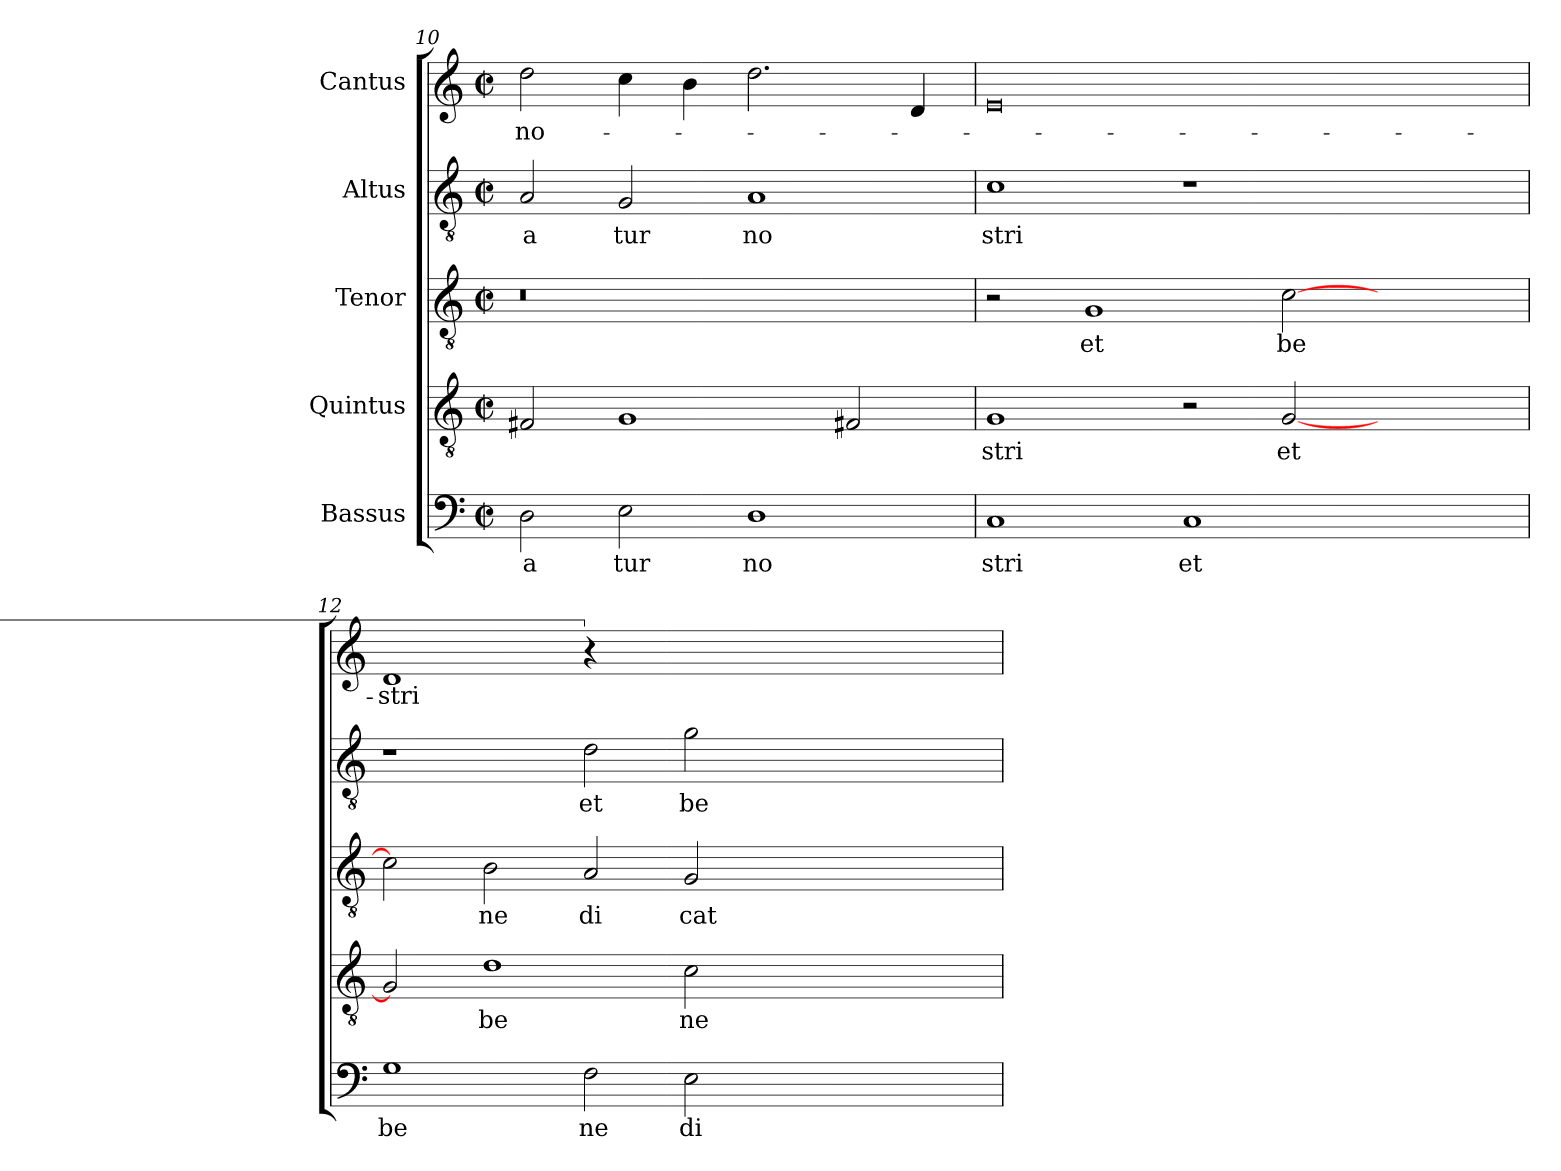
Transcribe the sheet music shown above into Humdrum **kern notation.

**kern	**text	**kern	**text	**kern	**text	**kern	**text	**kern	**text
*part5	*part5	*part4	*part4	*part3	*part3	*part2	*part2	*part1	*part1
*staff5	*staff5	*staff4	*staff4	*staff3	*staff3	*staff2	*staff2	*staff1	*staff1
*I"Bassus	*	*I"Quintus	*	*I"Tenor	*	*I"Altus	*	*I"Cantus	*
*clefF4	*	*clefGv2	*	*clefGv2	*	*clefGv2	*	*clefG2	*
*M2/2	*	*M2/2	*	*M2/2	*	*M2/2	*	*M2/2	*
*met(c|)	*	*met(c|)	*	*met(c|)	*	*met(c|)	*	*met(c|)	*
=10	=10	=10	=10	=10	=10	=10	=10	=10	=10
!	!LO:LY:b:cj	!	!	!	!	!	!LO:LY:b:cj	!	!LO:LY:b:cj
2D\	a	2F#X/	.	0r	.	2A/	a	2dd\	no-
!	!LO:LY:b:cj	!	!	!	!	!	!LO:LY:b:cj	!	!
2E\	tur	1G	.	.	.	2G/	tur	4cc\	.
.	.	.	.	.	.	.	.	4b\	.
!	!LO:LY:b:cj	!	!	!	!	!	!LO:LY:b:cj	!	!
1D	no	.	.	.	.	1A	no	2.dd\	.
.	.	2F#X/	.	.	.	.	.	.	.
.	.	.	.	.	.	.	.	4d/	.
=11	=11	=11	=11	=11	=11	=11	=11	=11	=11
!	!LO:LY:b:cj	!	!LO:LY:b:cj	!	!	!	!LO:LY:b:cj	!	!
1C	stri	1G	stri	2r	.	1c	stri	0e	.
!	!	!	!	!	!LO:LY:b:cj	!	!	!	!
.	.	.	.	1G	et	.	.	.	.
!	!LO:LY:b:cj	!	!	!	!	!LO:N:vis=1	!	!	!
1C	et	2r	.	.	.	0r	.	.	.
!	!	!	!LO:LY:b:cj	!	!LO:LY:b:cj	!	!	!	!
.	.	[<2G/	et	[>2c\	be	.	.	.	.
1ryy	.	1ryy	.	1ryy	.	.	.	1ryy	.
=12	=12	=12	=12	=12	=12	=12	=12	=12	=12
!	!LO:LY:b:cj	!	!	!	!	!	!	!	!LO:LY:b:cj
1G	be	2G/]	.	2c\]	.	1r	.	1d	-stri
!	!	!	!LO:LY:b:cj	!	!LO:LY:b:cj	!	!	!	!
.	.	1d	be	2B\	ne	.	.	.	.
!	!LO:LY:b:cj	!	!	!	!LO:LY:b:cj	!	!LO:LY:b:cj	!LO:N:vis=1	!
2F\	ne	.	.	2A/	di	2d\	et	4%9r	.
!	!LO:LY:b:cj	!	!LO:LY:b:cj	!	!LO:LY:b:cj	!	!LO:LY:b:cj	!	!
2E\	di	2c\	ne	2G/	cat	2g\	be	.	.
1ryy	.	1ryy	.	1ryy	.	1ryy	.	.	.
4ryy	.	4ryy	.	4ryy	.	4ryy	.	.	.
=	=	=	=	=	=	=	=	=	=
*-	*-	*-	*-	*-	*-	*-	*-	*-	*-
